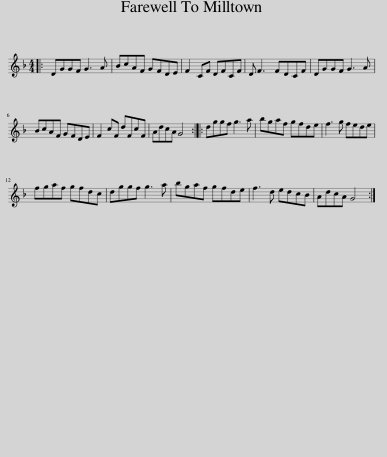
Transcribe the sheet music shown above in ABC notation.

X:1
L:1/8
M:4/4
I:linebreak $
K:F
V:1 treble
V:1
|: DGGF G3 A | BcAF GFDE | F2 CF DFCF | D F3 FDCF | DGGF G3 A |$ %5
 BcAF GFDE | F2 cF dFcF | AdcA G4 :: dggf g3 a | bgaf gfde | %10
 f3 g fede |$ fgaf gfdc | dggf g3 a | bgaf gfde | f3 d edcB | %15
 AdcA G4 :| %16
